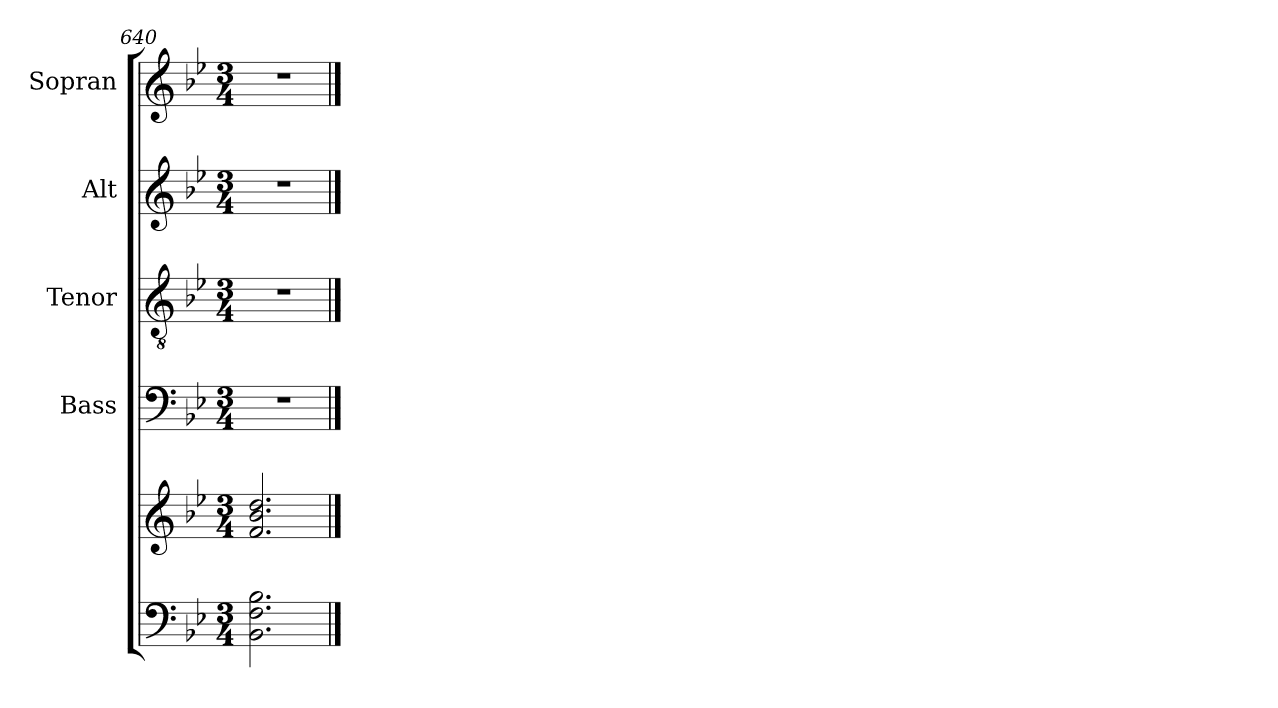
**kern	**kern	**kern	**kern	**kern	**kern
*part5	*part5	*part4	*part3	*part2	*part1
*staff6	*staff5	*staff4	*staff3	*staff2	*staff1
*	*	*I"Bass	*I"Tenor	*I"Alt	*I"Sopran
*	*	*I'B.	*I'T.	*I'A.	*I'S.
*clefF4	*clefG2	*clefF4	*clefGv2	*clefG2	*clefG2
*k[b-e-]	*k[b-e-]	*k[b-e-]	*k[b-e-]	*k[b-e-]	*k[b-e-]
*B-:	*B-:	*B-:	*B-:	*B-:	*B-:
*M3/4	*M3/4	*M3/4	*M3/4	*M3/4	*M3/4
=640	=640	=640	=640	=640	=640
2.BB-\ 2.F\ 2.B-\	2.f/ 2.b-/ 2.dd/	2.r	2.r	2.r	2.r
==	==	==	==	==	==
*-	*-	*-	*-	*-	*-
